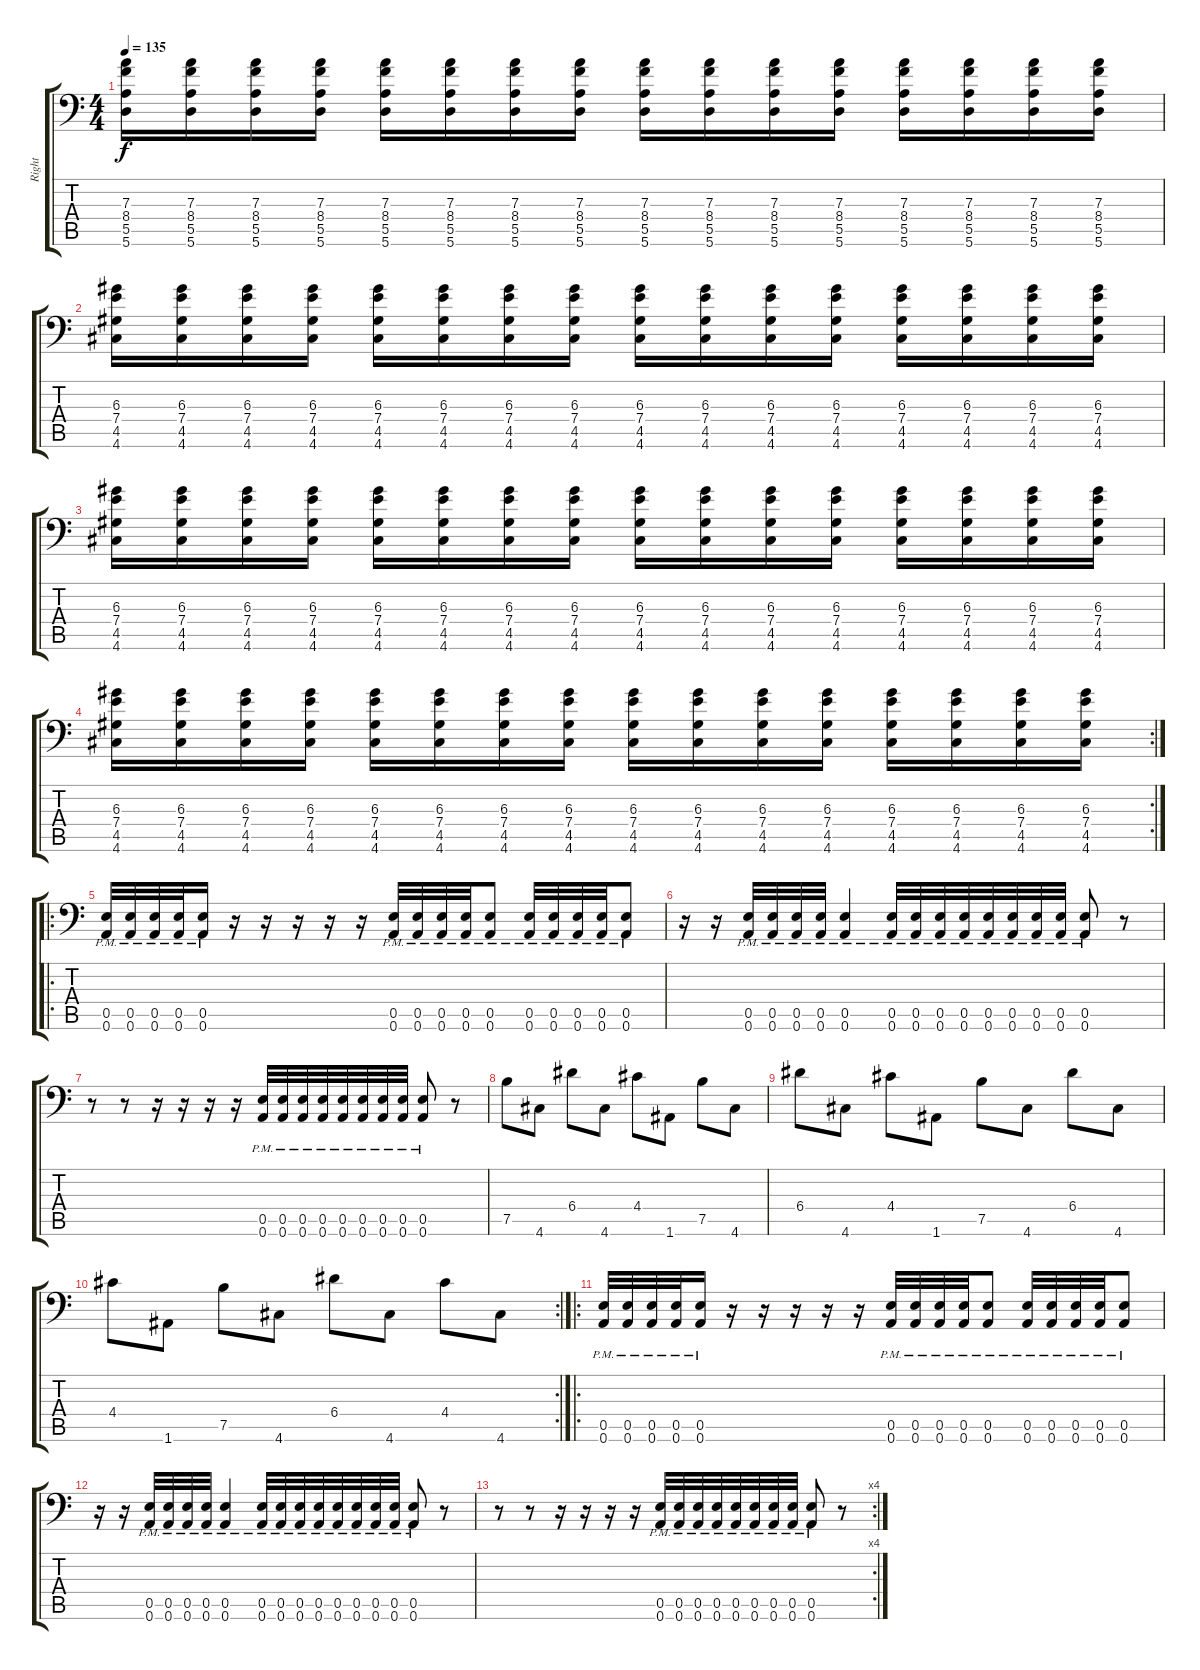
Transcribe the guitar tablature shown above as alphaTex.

\track ("Right" "Right") {instrument distortionguitar}
\staff {score tabs}
\tuning (B3 Gb3 D3 A2 E2 A1) {hide}
\ts (4 4)
\tempo 135
\clef f4
\ks c
(7.3 8.4 5.5 5.6).16{dy f} (7.3 8.4 5.5 5.6).16 (7.3 8.4 5.5 5.6).16 (7.3 8.4 5.5 5.6).16 (7.3 8.4 5.5 5.6).16 (7.3 8.4 5.5 5.6).16 (7.3 8.4 5.5 5.6).16 (7.3 8.4 5.5 5.6).16 (7.3 8.4 5.5 5.6).16 (7.3 8.4 5.5 5.6).16 (7.3 8.4 5.5 5.6).16 (7.3 8.4 5.5 5.6).16 (7.3 8.4 5.5 5.6).16 (7.3 8.4 5.5 5.6).16 (7.3 8.4 5.5 5.6).16 (7.3 8.4 5.5 5.6).16 |
(6.3 7.4 4.5 4.6).16 (6.3 7.4 4.5 4.6).16 (6.3 7.4 4.5 4.6).16 (6.3 7.4 4.5 4.6).16 (6.3 7.4 4.5 4.6).16 (6.3 7.4 4.5 4.6).16 (6.3 7.4 4.5 4.6).16 (6.3 7.4 4.5 4.6).16 (6.3 7.4 4.5 4.6).16 (6.3 7.4 4.5 4.6).16 (6.3 7.4 4.5 4.6).16 (6.3 7.4 4.5 4.6).16 (6.3 7.4 4.5 4.6).16 (6.3 7.4 4.5 4.6).16 (6.3 7.4 4.5 4.6).16 (6.3 7.4 4.5 4.6).16 |
(6.3 7.4 4.5 4.6).16 (6.3 7.4 4.5 4.6).16 (6.3 7.4 4.5 4.6).16 (6.3 7.4 4.5 4.6).16 (6.3 7.4 4.5 4.6).16 (6.3 7.4 4.5 4.6).16 (6.3 7.4 4.5 4.6).16 (6.3 7.4 4.5 4.6).16 (6.3 7.4 4.5 4.6).16 (6.3 7.4 4.5 4.6).16 (6.3 7.4 4.5 4.6).16 (6.3 7.4 4.5 4.6).16 (6.3 7.4 4.5 4.6).16 (6.3 7.4 4.5 4.6).16 (6.3 7.4 4.5 4.6).16 (6.3 7.4 4.5 4.6).16 |
\rc 2
(6.3 7.4 4.5 4.6).16 (6.3 7.4 4.5 4.6).16 (6.3 7.4 4.5 4.6).16 (6.3 7.4 4.5 4.6).16 (6.3 7.4 4.5 4.6).16 (6.3 7.4 4.5 4.6).16 (6.3 7.4 4.5 4.6).16 (6.3 7.4 4.5 4.6).16 (6.3 7.4 4.5 4.6).16 (6.3 7.4 4.5 4.6).16 (6.3 7.4 4.5 4.6).16 (6.3 7.4 4.5 4.6).16 (6.3 7.4 4.5 4.6).16 (6.3 7.4 4.5 4.6).16 (6.3 7.4 4.5 4.6).16 (6.3 7.4 4.5 4.6).16 |
\ro
(0.5{pm} 0.6{pm}).32 (0.5{pm} 0.6{pm}).32 (0.5{pm} 0.6{pm}).32 (0.5{pm} 0.6{pm}).32 (0.5{pm} 0.6{pm}).16 r.16 r.16 r.16 r.16 r.16 (0.5{pm} 0.6{pm}).32 (0.5{pm} 0.6{pm}).32 (0.5{pm} 0.6{pm}).32 (0.5{pm} 0.6{pm}).32 (0.5{pm} 0.6{pm}).8 (0.5{pm} 0.6{pm}).32 (0.5{pm} 0.6{pm}).32 (0.5{pm} 0.6{pm}).32 (0.5{pm} 0.6{pm}).32 (0.5{pm} 0.6{pm}).8 |
r.16 r.16 (0.5{pm} 0.6{pm}).32 (0.5{pm} 0.6{pm}).32 (0.5{pm} 0.6{pm}).32 (0.5{pm} 0.6{pm}).32 (0.5{pm} 0.6{pm}).4 (0.5{pm} 0.6{pm}).32 (0.5{pm} 0.6{pm}).32 (0.5{pm} 0.6{pm}).32 (0.5{pm} 0.6{pm}).32 (0.5{pm} 0.6{pm}).32 (0.5{pm} 0.6{pm}).32 (0.5{pm} 0.6{pm}).32 (0.5{pm} 0.6{pm}).32 (0.5{pm} 0.6{pm}).8 r.8 |
r.8 r.8 r.16 r.16 r.16 r.16 (0.5{pm} 0.6{pm}).32 (0.5{pm} 0.6{pm}).32 (0.5{pm} 0.6{pm}).32 (0.5{pm} 0.6{pm}).32 (0.5{pm} 0.6{pm}).32 (0.5{pm} 0.6{pm}).32 (0.5{pm} 0.6{pm}).32 (0.5{pm} 0.6{pm}).32 (0.5{pm} 0.6{pm}).8 r.8 |
7.5.8 4.6.8 6.4.8 4.6.8 4.4.8 1.6.8 7.5.8 4.6.8 |
6.4.8 4.6.8 4.4.8 1.6.8 7.5.8 4.6.8 6.4.8 4.6.8 |
\rc 2
4.4.8 1.6.8 7.5.8 4.6.8 6.4.8 4.6.8 4.4.8 4.6.8 |
\ro
(0.5{pm} 0.6{pm}).32 (0.5{pm} 0.6{pm}).32 (0.5{pm} 0.6{pm}).32 (0.5{pm} 0.6{pm}).32 (0.5{pm} 0.6{pm}).16 r.16 r.16 r.16 r.16 r.16 (0.5{pm} 0.6{pm}).32 (0.5{pm} 0.6{pm}).32 (0.5{pm} 0.6{pm}).32 (0.5{pm} 0.6{pm}).32 (0.5{pm} 0.6{pm}).8 (0.5{pm} 0.6{pm}).32 (0.5{pm} 0.6{pm}).32 (0.5{pm} 0.6{pm}).32 (0.5{pm} 0.6{pm}).32 (0.5{pm} 0.6{pm}).8 |
r.16 r.16 (0.5{pm} 0.6{pm}).32 (0.5{pm} 0.6{pm}).32 (0.5{pm} 0.6{pm}).32 (0.5{pm} 0.6{pm}).32 (0.5{pm} 0.6{pm}).4 (0.5{pm} 0.6{pm}).32 (0.5{pm} 0.6{pm}).32 (0.5{pm} 0.6{pm}).32 (0.5{pm} 0.6{pm}).32 (0.5{pm} 0.6{pm}).32 (0.5{pm} 0.6{pm}).32 (0.5{pm} 0.6{pm}).32 (0.5{pm} 0.6{pm}).32 (0.5{pm} 0.6{pm}).8 r.8 |
\rc 4
r.8 r.8 r.16 r.16 r.16 r.16 (0.5{pm} 0.6{pm}).32 (0.5{pm} 0.6{pm}).32 (0.5{pm} 0.6{pm}).32 (0.5{pm} 0.6{pm}).32 (0.5{pm} 0.6{pm}).32 (0.5{pm} 0.6{pm}).32 (0.5{pm} 0.6{pm}).32 (0.5{pm} 0.6{pm}).32 (0.5{pm} 0.6{pm}).8 r.8
